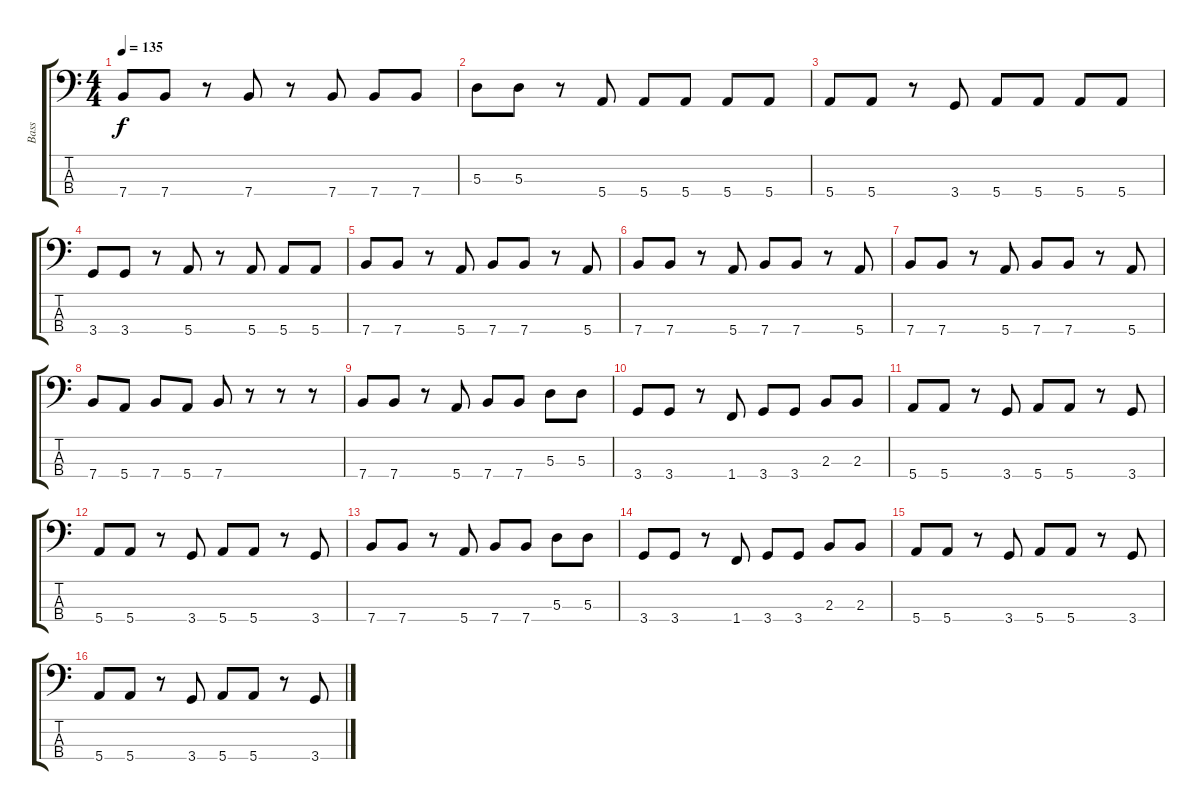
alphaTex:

\track ("Bass" "Bass") {instrument electricbasspick}
\staff {score tabs}
\tuning (G2 D2 A1 E1) {hide}
\ts (4 4)
\tempo 135
\clef f4
\ks c
7.4.8{dy f} 7.4.8 r.8 7.4.8 r.8 7.4.8 7.4.8 7.4.8 |
5.3.8 5.3.8 r.8 5.4.8 5.4.8 5.4.8 5.4.8 5.4.8 |
5.4.8 5.4.8 r.8 3.4.8 5.4.8 5.4.8 5.4.8 5.4.8 |
3.4.8 3.4.8 r.8 5.4.8 r.8 5.4.8 5.4.8 5.4.8 |
7.4.8 7.4.8 r.8 5.4.8 7.4.8 7.4.8 r.8 5.4.8 |
7.4.8 7.4.8 r.8 5.4.8 7.4.8 7.4.8 r.8 5.4.8 |
7.4.8 7.4.8 r.8 5.4.8 7.4.8 7.4.8 r.8 5.4.8 |
7.4.8 5.4.8 7.4.8 5.4.8 7.4.8 r.8 r.8 r.8 |
7.4.8 7.4.8 r.8 5.4.8 7.4.8 7.4.8 5.3.8 5.3.8 |
3.4.8 3.4.8 r.8 1.4.8 3.4.8 3.4.8 2.3.8 2.3.8 |
5.4.8 5.4.8 r.8 3.4.8 5.4.8 5.4.8 r.8 3.4.8 |
5.4.8 5.4.8 r.8 3.4.8 5.4.8 5.4.8 r.8 3.4.8 |
7.4.8 7.4.8 r.8 5.4.8 7.4.8 7.4.8 5.3.8 5.3.8 |
3.4.8 3.4.8 r.8 1.4.8 3.4.8 3.4.8 2.3.8 2.3.8 |
5.4.8 5.4.8 r.8 3.4.8 5.4.8 5.4.8 r.8 3.4.8 |
5.4.8 5.4.8 r.8 3.4.8 5.4.8 5.4.8 r.8 3.4.8
